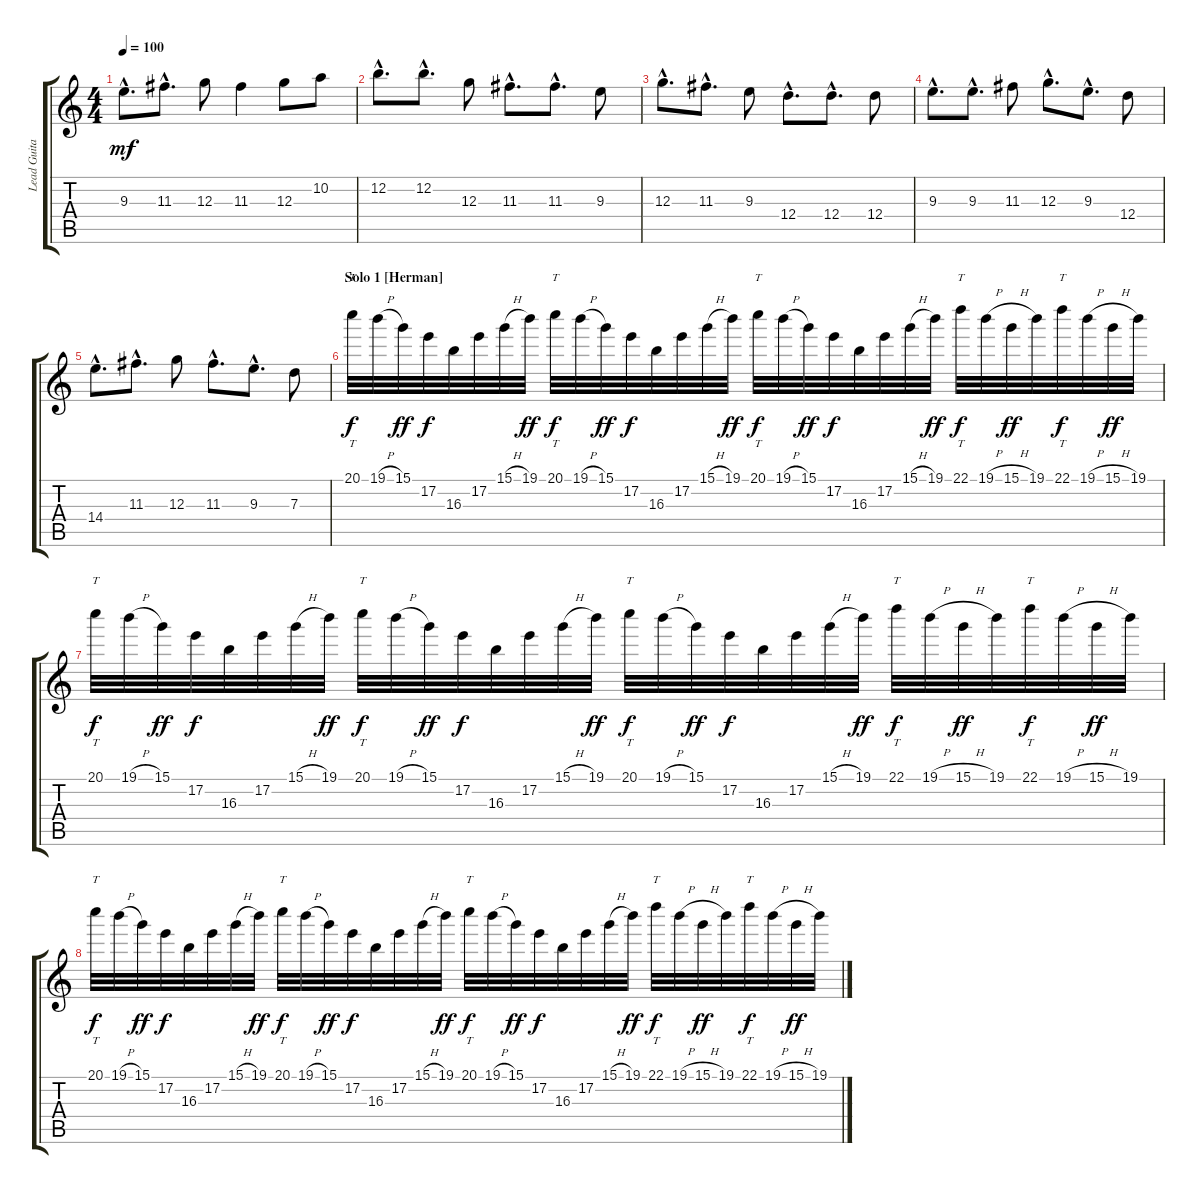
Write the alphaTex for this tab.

\track ("Lead Guitar 1" "Lead Guita") {instrument distortionguitar}
\staff {score tabs}
\tuning (E4 B3 G3 D3 A2 E2) {hide}
\ts (4 4)
\tempo 100
\clef g2
\ks c
9.3{hac}.8{d dy mf} 11.3{hac}.8{d} 12.3.8 11.3.4 12.3.8 10.2.8 |
12.2{hac}.8{d} 12.2{hac}.8{d} 12.3.8 11.3{hac}.8{d} 11.3{hac}.8{d} 9.3.8 |
12.3{hac}.8{d} 11.3{hac}.8{d} 9.3.8 12.4{hac}.8{d} 12.4{hac}.8{d} 12.4.8 |
9.3{hac}.8{d} 9.3{hac}.8{d} 11.3.8 12.3{hac}.8{d} 9.3{hac}.8{d} 12.4.8 |
14.4{hac}.8{d} 11.3{hac}.8{d} 12.3.8 11.3{hac}.8{d} 9.3{hac}.8{d} 7.3.8 |
\section ("" "Solo 1 [Herman]")
20.1.32{tt dy f balance 8 instrument overdrivenguitar} 19.1{h}.32 15.1.32{dy ff} 17.2.32{dy f} 16.3.32 17.2.32 15.1{h}.32 19.1.32{dy ff} 20.1.32{tt dy f} 19.1{h}.32 15.1.32{dy ff} 17.2.32{dy f} 16.3.32 17.2.32 15.1{h}.32 19.1.32{dy ff} 20.1.32{tt dy f} 19.1{h}.32 15.1.32{dy ff} 17.2.32{dy f} 16.3.32 17.2.32 15.1{h}.32 19.1.32{dy ff} 22.1.32{tt dy f} 19.1{h}.32 15.1{h}.32{dy ff} 19.1.32 22.1.32{tt dy f} 19.1{h}.32 15.1{h}.32{dy ff} 19.1.32 |
20.1.32{tt dy f} 19.1{h}.32 15.1.32{dy ff} 17.2.32{dy f} 16.3.32 17.2.32 15.1{h}.32 19.1.32{dy ff} 20.1.32{tt dy f} 19.1{h}.32 15.1.32{dy ff} 17.2.32{dy f} 16.3.32 17.2.32 15.1{h}.32 19.1.32{dy ff} 20.1.32{tt dy f} 19.1{h}.32 15.1.32{dy ff} 17.2.32{dy f} 16.3.32 17.2.32 15.1{h}.32 19.1.32{dy ff} 22.1.32{tt dy f} 19.1{h}.32 15.1{h}.32{dy ff} 19.1.32 22.1.32{tt dy f} 19.1{h}.32 15.1{h}.32{dy ff} 19.1.32 |
20.1.32{tt dy f} 19.1{h}.32 15.1.32{dy ff} 17.2.32{dy f} 16.3.32 17.2.32 15.1{h}.32 19.1.32{dy ff} 20.1.32{tt dy f} 19.1{h}.32 15.1.32{dy ff} 17.2.32{dy f} 16.3.32 17.2.32 15.1{h}.32 19.1.32{dy ff} 20.1.32{tt dy f} 19.1{h}.32 15.1.32{dy ff} 17.2.32{dy f} 16.3.32 17.2.32 15.1{h}.32 19.1.32{dy ff} 22.1.32{tt dy f} 19.1{h}.32 15.1{h}.32{dy ff} 19.1.32 22.1.32{tt dy f} 19.1{h}.32 15.1{h}.32{dy ff} 19.1.32
